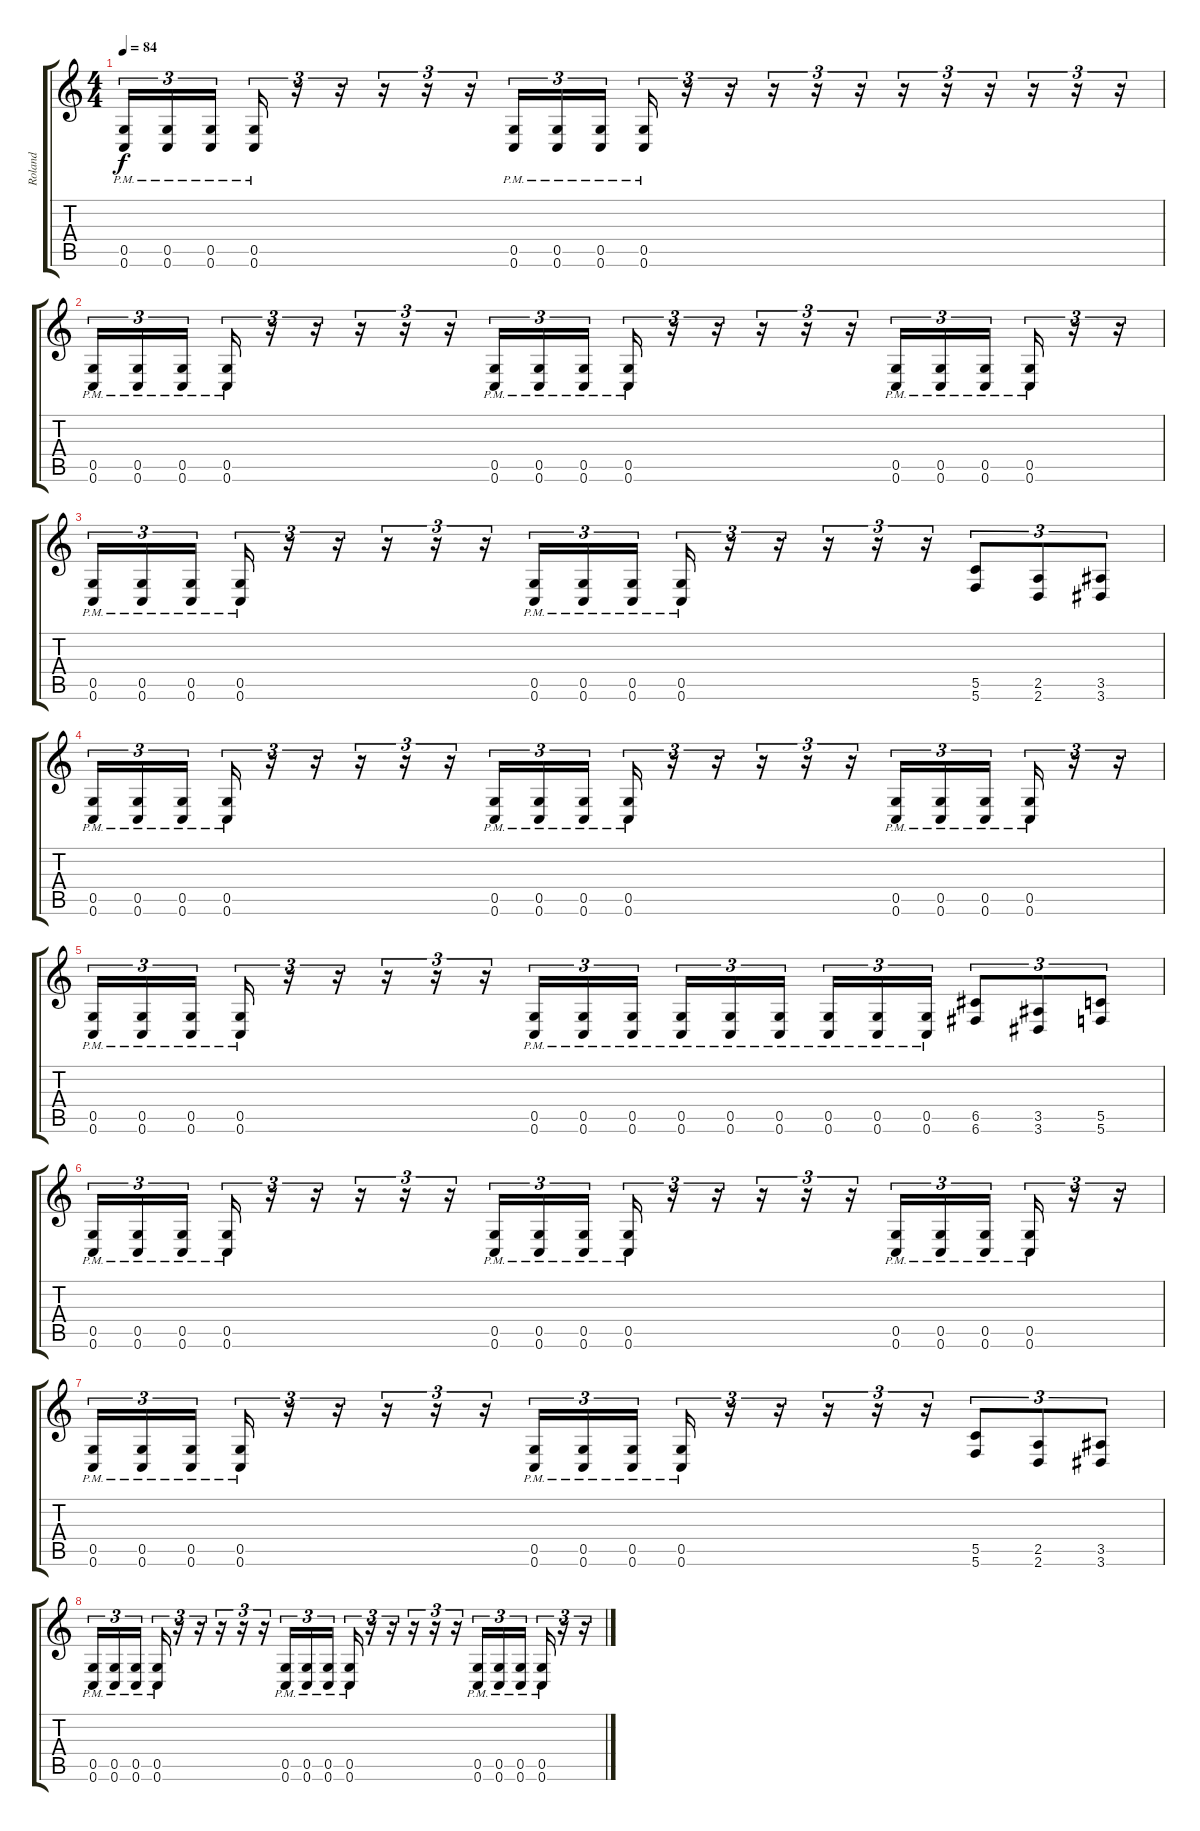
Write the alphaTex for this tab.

\track ("Roland" "Roland") {instrument distortionguitar}
\staff {score tabs}
\tuning (D4 A3 F3 C3 G2 C2) {hide}
\ts (4 4)
\tempo 84
\clef g2
\ks c
(0.5{pm} 0.6{pm}).16{tu (3 2) dy f} (0.5{pm} 0.6{pm}).16{tu (3 2)} (0.5{pm} 0.6{pm}).16{tu (3 2) beam splitsecondary} (0.5{pm} 0.6{pm}).16{tu (3 2)} r.16{tu (3 2)} r.16{tu (3 2)} r.16{tu (3 2)} r.16{tu (3 2)} r.16{tu (3 2)} (0.5{pm} 0.6{pm}).16{tu (3 2)} (0.5{pm} 0.6{pm}).16{tu (3 2)} (0.5{pm} 0.6{pm}).16{tu (3 2)} (0.5{pm} 0.6{pm}).16{tu (3 2)} r.16{tu (3 2)} r.16{tu (3 2)} r.16{tu (3 2)} r.16{tu (3 2)} r.16{tu (3 2)} r.16{tu (3 2)} r.16{tu (3 2)} r.16{tu (3 2)} r.16{tu (3 2)} r.16{tu (3 2)} r.16{tu (3 2)} |
(0.5{pm} 0.6{pm}).16{tu (3 2)} (0.5{pm} 0.6{pm}).16{tu (3 2)} (0.5{pm} 0.6{pm}).16{tu (3 2) beam splitsecondary} (0.5{pm} 0.6{pm}).16{tu (3 2)} r.16{tu (3 2)} r.16{tu (3 2)} r.16{tu (3 2)} r.16{tu (3 2)} r.16{tu (3 2)} (0.5{pm} 0.6{pm}).16{tu (3 2)} (0.5{pm} 0.6{pm}).16{tu (3 2)} (0.5{pm} 0.6{pm}).16{tu (3 2)} (0.5{pm} 0.6{pm}).16{tu (3 2)} r.16{tu (3 2)} r.16{tu (3 2)} r.16{tu (3 2)} r.16{tu (3 2)} r.16{tu (3 2)} (0.5{pm} 0.6{pm}).16{tu (3 2)} (0.5{pm} 0.6{pm}).16{tu (3 2)} (0.5{pm} 0.6{pm}).16{tu (3 2) beam splitsecondary} (0.5{pm} 0.6{pm}).16{tu (3 2)} r.16{tu (3 2)} r.16{tu (3 2)} |
(0.5{pm} 0.6{pm}).16{tu (3 2)} (0.5{pm} 0.6{pm}).16{tu (3 2)} (0.5{pm} 0.6{pm}).16{tu (3 2) beam splitsecondary} (0.5{pm} 0.6{pm}).16{tu (3 2)} r.16{tu (3 2)} r.16{tu (3 2)} r.16{tu (3 2)} r.16{tu (3 2)} r.16{tu (3 2)} (0.5{pm} 0.6{pm}).16{tu (3 2)} (0.5{pm} 0.6{pm}).16{tu (3 2)} (0.5{pm} 0.6{pm}).16{tu (3 2)} (0.5{pm} 0.6{pm}).16{tu (3 2)} r.16{tu (3 2)} r.16{tu (3 2)} r.16{tu (3 2)} r.16{tu (3 2)} r.16{tu (3 2)} (5.5 5.6).8{tu (3 2)} (2.5 2.6).8{tu (3 2)} (3.5 3.6).8{tu (3 2)} |
(0.5{pm} 0.6{pm}).16{tu (3 2)} (0.5{pm} 0.6{pm}).16{tu (3 2)} (0.5{pm} 0.6{pm}).16{tu (3 2) beam splitsecondary} (0.5{pm} 0.6{pm}).16{tu (3 2)} r.16{tu (3 2)} r.16{tu (3 2)} r.16{tu (3 2)} r.16{tu (3 2)} r.16{tu (3 2)} (0.5{pm} 0.6{pm}).16{tu (3 2)} (0.5{pm} 0.6{pm}).16{tu (3 2)} (0.5{pm} 0.6{pm}).16{tu (3 2)} (0.5{pm} 0.6{pm}).16{tu (3 2)} r.16{tu (3 2)} r.16{tu (3 2)} r.16{tu (3 2)} r.16{tu (3 2)} r.16{tu (3 2)} (0.5{pm} 0.6{pm}).16{tu (3 2)} (0.5{pm} 0.6{pm}).16{tu (3 2)} (0.5{pm} 0.6{pm}).16{tu (3 2) beam splitsecondary} (0.5{pm} 0.6{pm}).16{tu (3 2)} r.16{tu (3 2)} r.16{tu (3 2)} |
(0.5{pm} 0.6{pm}).16{tu (3 2)} (0.5{pm} 0.6{pm}).16{tu (3 2)} (0.5{pm} 0.6{pm}).16{tu (3 2) beam splitsecondary} (0.5{pm} 0.6{pm}).16{tu (3 2)} r.16{tu (3 2)} r.16{tu (3 2)} r.16{tu (3 2)} r.16{tu (3 2)} r.16{tu (3 2)} (0.5{pm} 0.6{pm}).16{tu (3 2)} (0.5{pm} 0.6{pm}).16{tu (3 2)} (0.5{pm} 0.6{pm}).16{tu (3 2)} (0.5{pm} 0.6{pm}).16{tu (3 2)} (0.5{pm} 0.6{pm}).16{tu (3 2)} (0.5{pm} 0.6{pm}).16{tu (3 2) beam splitsecondary} (0.5{pm} 0.6{pm}).16{tu (3 2)} (0.5{pm} 0.6{pm}).16{tu (3 2)} (0.5{pm} 0.6{pm}).16{tu (3 2)} (6.5 6.6).8{tu (3 2)} (3.5 3.6).8{tu (3 2)} (5.5 5.6).8{tu (3 2)} |
(0.5{pm} 0.6{pm}).16{tu (3 2)} (0.5{pm} 0.6{pm}).16{tu (3 2)} (0.5{pm} 0.6{pm}).16{tu (3 2) beam splitsecondary} (0.5{pm} 0.6{pm}).16{tu (3 2)} r.16{tu (3 2)} r.16{tu (3 2)} r.16{tu (3 2)} r.16{tu (3 2)} r.16{tu (3 2)} (0.5{pm} 0.6{pm}).16{tu (3 2)} (0.5{pm} 0.6{pm}).16{tu (3 2)} (0.5{pm} 0.6{pm}).16{tu (3 2)} (0.5{pm} 0.6{pm}).16{tu (3 2)} r.16{tu (3 2)} r.16{tu (3 2)} r.16{tu (3 2)} r.16{tu (3 2)} r.16{tu (3 2)} (0.5{pm} 0.6{pm}).16{tu (3 2)} (0.5{pm} 0.6{pm}).16{tu (3 2)} (0.5{pm} 0.6{pm}).16{tu (3 2) beam splitsecondary} (0.5{pm} 0.6{pm}).16{tu (3 2)} r.16{tu (3 2)} r.16{tu (3 2)} |
(0.5{pm} 0.6{pm}).16{tu (3 2)} (0.5{pm} 0.6{pm}).16{tu (3 2)} (0.5{pm} 0.6{pm}).16{tu (3 2) beam splitsecondary} (0.5{pm} 0.6{pm}).16{tu (3 2)} r.16{tu (3 2)} r.16{tu (3 2)} r.16{tu (3 2)} r.16{tu (3 2)} r.16{tu (3 2)} (0.5{pm} 0.6{pm}).16{tu (3 2)} (0.5{pm} 0.6{pm}).16{tu (3 2)} (0.5{pm} 0.6{pm}).16{tu (3 2)} (0.5{pm} 0.6{pm}).16{tu (3 2)} r.16{tu (3 2)} r.16{tu (3 2)} r.16{tu (3 2)} r.16{tu (3 2)} r.16{tu (3 2)} (5.5 5.6).8{tu (3 2)} (2.5 2.6).8{tu (3 2)} (3.5 3.6).8{tu (3 2)} |
(0.5{pm} 0.6{pm}).16{tu (3 2)} (0.5{pm} 0.6{pm}).16{tu (3 2)} (0.5{pm} 0.6{pm}).16{tu (3 2) beam splitsecondary} (0.5{pm} 0.6{pm}).16{tu (3 2)} r.16{tu (3 2)} r.16{tu (3 2)} r.16{tu (3 2)} r.16{tu (3 2)} r.16{tu (3 2)} (0.5{pm} 0.6{pm}).16{tu (3 2)} (0.5{pm} 0.6{pm}).16{tu (3 2)} (0.5{pm} 0.6{pm}).16{tu (3 2)} (0.5{pm} 0.6{pm}).16{tu (3 2)} r.16{tu (3 2)} r.16{tu (3 2)} r.16{tu (3 2)} r.16{tu (3 2)} r.16{tu (3 2)} (0.5{pm} 0.6{pm}).16{tu (3 2)} (0.5{pm} 0.6{pm}).16{tu (3 2)} (0.5{pm} 0.6{pm}).16{tu (3 2) beam splitsecondary} (0.5{pm} 0.6{pm}).16{tu (3 2)} r.16{tu (3 2)} r.16{tu (3 2)}
